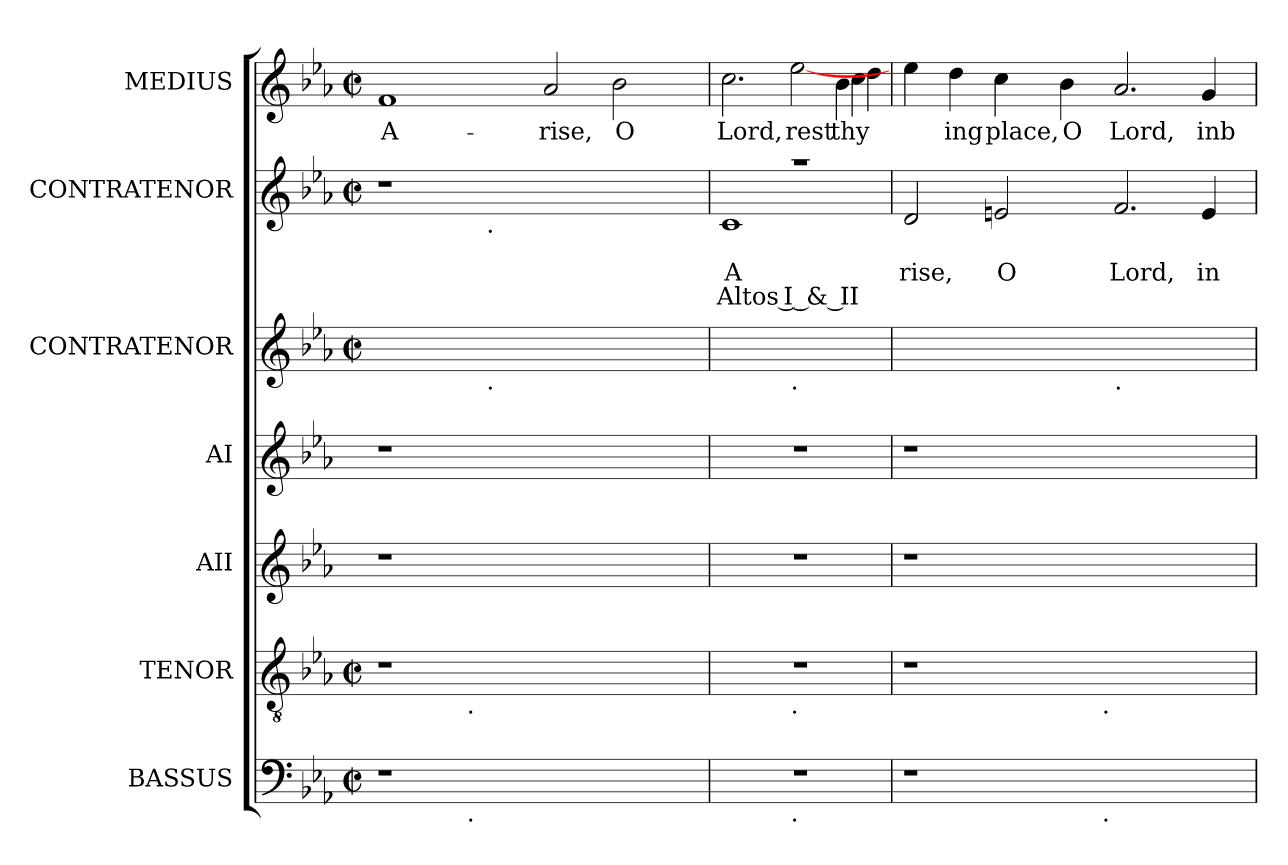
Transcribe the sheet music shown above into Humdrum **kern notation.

**kern	**kern	**kern	**kern	**kern	**kern	**text	**text	**text	**kern	**text
*part7	*part6	*part5	*part4	*part3	*part2	*part2	*part2	*part2	*part1	*part1
*staff7	*staff6	*staff5	*staff4	*staff3	*staff2	*staff2	*staff2	*staff2	*staff1	*staff1
*I"BASSUS	*I"TENOR	*I"AII	*I"AI	*I"CONTRATENOR	*I"CONTRATENOR	*	*	*	*I"MEDIUS	*
*I'B	*I'T	*I'AII	*I'AI	*	*	*	*	*	*	*
*clefF4	*clefGv2	*clefG2	*clefG2	*clefG2	*clefG2	*	*	*	*clefG2	*
*k[b-e-a-]	*k[b-e-a-]	*k[b-e-a-]	*k[b-e-a-]	*k[b-e-a-]	*k[b-e-a-]	*	*	*	*k[b-e-a-]	*
*E-:	*E-:	*E-:	*E-:	*E-:	*E-:	*	*	*	*E-:	*
*M2/2	*M2/2	*	*	*M2/2	*M2/2	*	*	*	*M2/2	*
*met(c|)	*met(c|)	*	*	*met(c|)	*met(c|)	*	*	*	*met(c|)	*
=1	=1	=1	=1	=1	=1	=1	=1	=1	=1	=1
!	!	!	!	!	!LO:TX:a:i:t=Soprano	!	!	!	!	!
!LO:TX:b:i:t=Bass	!	!	!	!	!	!	!	!	!	!
!	!	!	!	!	!	!	!	!	!	!LO:LY:b
*^	*^	*	*	*	*^	*	*	*	*	*
1r	2ryy	1r	2ryy	1r	1r	2ryy	1r	2ryy	.	.	.	1f	A-
.	16ryy	.	16ryy	.	.	8ryy	.	8ryy	.	.	.	.	.
!	!	!	!LO:TX:b:t=.	!	!	!	!	!	!	!	!	!	!
!	!LO:TX:b:t=.	!	!	!	!	!	!	!	!	!	!	!	!
.	1ryy	.	1ryy	.	.	.	.	.	.	.	.	.	.
!	!	!	!	!	!	!	!	!LO:TX:b:t=.	!	!	!	!	!
!	!	!	!	!	!	!LO:TX:b:t=.	!	!	!	!	!	!	!
.	.	.	.	.	.	1ryy	.	1ryy	.	.	.	.	.
!	!	!	!	!	!	!	!	!	!	!	!	!	!LO:LY:b
1ryy	.	1ryy	.	1ryy	1ryy	.	1ryy	.	.	.	.	2a-/	-rise,
!	!	!	!	!	!	!	!	!	!	!	!	!	!LO:LY:b
.	.	.	.	.	.	.	.	.	.	.	.	2b-\	O
.	4..ryy	.	4..ryy	.	.	.	.	.	.	.	.	.	.
.	.	.	.	.	.	4.ryy	.	4.ryy	.	.	.	.	.
=2	=2	=2	=2	=2	=2	=2	=2	=2	=2	=2	=2	=2	=2
!	!	!	!	!	!	!	!	!	!	!LO:LY:b	!LO:LY:b	!	!LO:LY:b
*	*	*	*	*	*	*	*	*	*	*	*	*^	*
*	*	*	*	*	*	*	*	*	*	*	*	*	*^	*
*	*	*	*	*	*	*	*	*	*	*	*	*	*	*^	*
1r	2ryy	1r	2ryy	1r	1r	2ryy	1raa	1c	.	A-	Altos I & II	2.cc\	2.ryy	2.ryy	2ryy	Lord,
!	!	!	!	!	!	!LO:TX:b:t=.	!	!	!	!	!	!	!	!	!	!
!	!	!	!LO:TX:b:t=.	!	!	!	!	!	!	!	!	!	!	!	!	!
!	!LO:TX:b:t=.	!	!	!	!	!	!	!	!	!	!	!	!	!	!	!
!	!	!	!	!	!	!	!	!	!	!	!	!	!	!	!	!LO:LY:b:rj
.	2ryy	.	2ryy	.	.	2ryy	.	.	.	.	.	.	.	.	[>2ee-\	rest-
!	!	!	!	!	!	!	!	!	!	!	!	!	!	!	!	!LO:LY:b
!	!	!	!	!	!	!	!	!	!	!	!	!	!	!	!	!LO:LY:b:rj
!	!	!	!	!	!	!	!	!	!	!	!	!	!	!	!	!LO:LY:b
.	.	.	.	.	.	.	.	.	.	.	.	4b-\	4cc\	4dd\	.	thy
*	*	*	*	*	*	*	*v	*v	*	*	*	*	*	*	*	*
*	*	*	*	*	*	*	*	*	*	*	*	*	*v	*v	*
=3	=3	=3	=3	=3	=3	=3	=3	=3	=3	=3	=3	=3	=3	=3
!	!	!	!	!	!	!	!	!	!LO:LY:b	!	!	!	!	!
*	*	*	*	*	*	*	*	*	*	*	*v	*v	*v	*
1r	2ryy	1r	2ryy	1r	1r	1ryy	2d/	.	-rise,	.	4ee-\	.
!	!	!	!	!	!	!	!	!	!	!	!	!LO:LY:b
.	.	.	.	.	.	.	.	.	.	.	4dd\	-ing
!	!	!	!	!	!	!	!	!	!LO:LY:b	!	!	!LO:LY:b
.	4...ryy	.	4...ryy	.	.	.	2en/	.	O	.	4cc\	place,
!	!	!	!	!	!	!	!	!	!	!	!	!LO:LY:b
.	.	.	.	.	.	.	.	.	.	.	4b-\	O
!	!	!	!LO:TX:b:t=.	!	!	!	!	!	!	!	!	!
!	!LO:TX:b:t=.	!	!	!	!	!	!	!	!	!	!	!
.	1ryy	.	1ryy	.	.	.	.	.	.	.	.	.
!	!	!	!	!	!	!LO:TX:b:t=.	!	!	!	!	!	!
!	!	!	!	!	!	!	!	!	!LO:LY:b	!	!	!LO:LY:b
1ryy	.	1ryy	.	1ryy	1ryy	1ryy	2.f/	.	Lord,	.	2.a-/	Lord,
!	!	!	!	!	!	!	!	!	!LO:LY:b	!	!	!LO:LY:b
.	.	.	.	.	.	.	4e/	.	in-	.	4g/	inb-
.	32ryy	.	32ryy	.	.	.	.	.	.	.	.	.
*v	*v	*	*	*	*	*	*	*	*	*	*	*
*	*v	*v	*	*	*	*	*	*	*	*	*
=	=	=	=	=	=	=	=	=	=	=
*-	*-	*-	*-	*-	*-	*-	*-	*-	*-	*-
